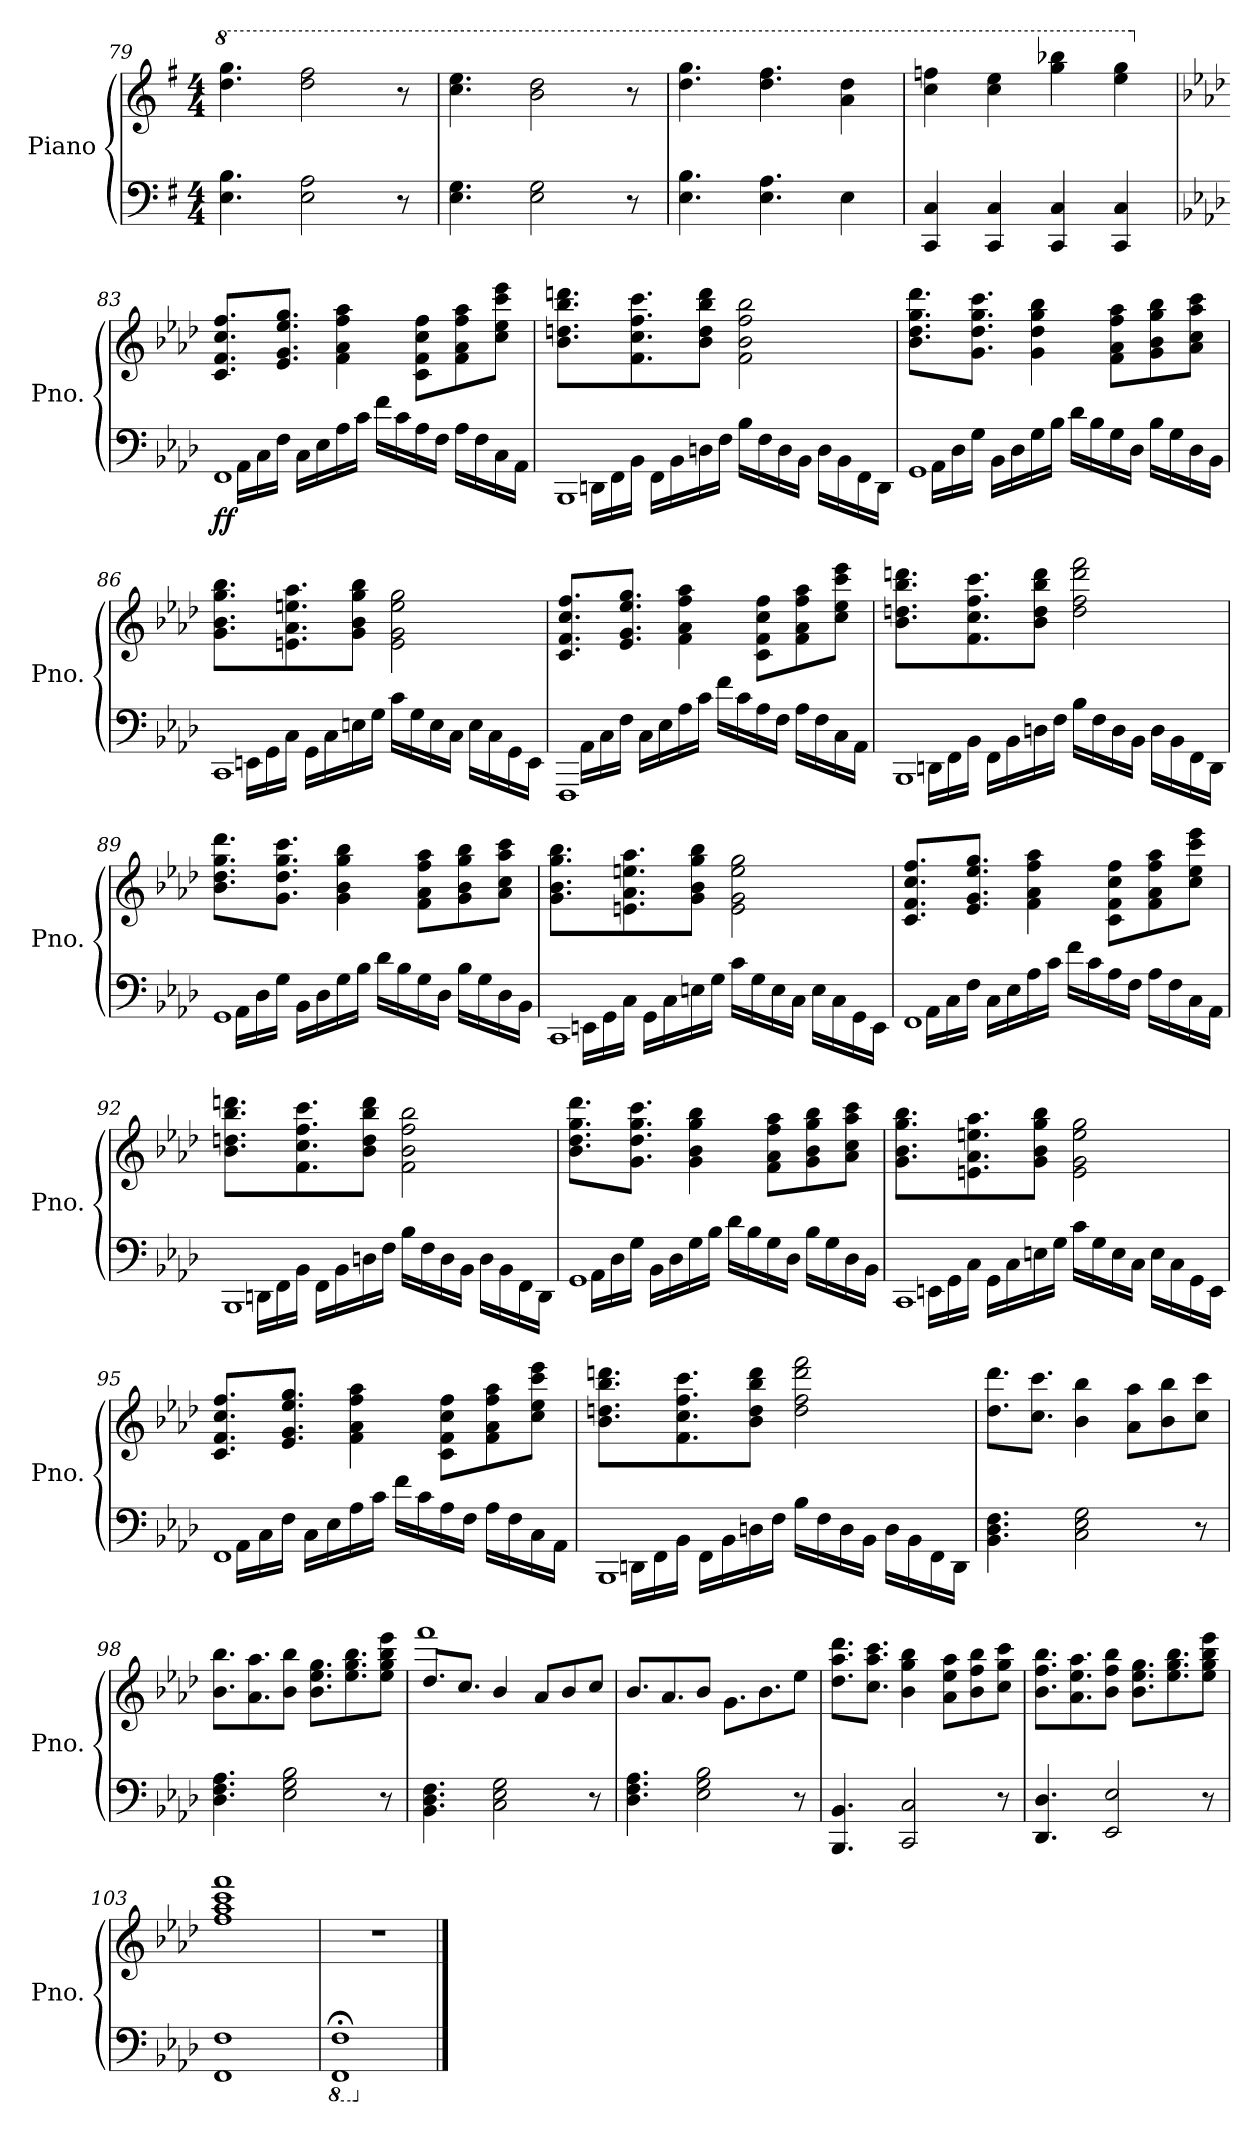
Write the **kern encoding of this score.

**kern	**kern	**dynam
*part1	*part1	*part1
*staff2	*staff1	*staff1/2
*I"Piano	*	*
*I'Pno.	*	*
*clefF4	*clefG2	*
*k[f#]	*k[f#]	*
*M4/4	*M4/4	*
*	*8va	*
=79	=79	=79
4.E\ 4.B\	4.ddd\ 4.ggg\	.
2E\ 2A\	2ddd\ 2fff#\	.
8r	8r	.
!!LO:LB:g=z
=80	=80	=80
4.E\ 4.G\	4.ccc\ 4.eee\	.
2E\ 2G\	2bb\ 2ddd\	.
8r	8r	.
=81	=81	=81
4.E\ 4.B\	4.ddd\ 4.ggg\	.
4.E\ 4.A\	4.ddd\ 4.fff#\	.
4E\	4aa\ 4ddd\	.
=82	=82	=82
4CC/ 4C/	4ccc\ 4fffn\	.
4CC/ 4C/	4ccc\ 4eee\	.
4CC/ 4C/	4ggg\ 4bbb-X\	.
4CC/ 4C/	4eee\ 4ggg\	.
=83	=83	=83
*k[b-e-a-d-]	*k[b-e-a-d-]	*
*^	*	*
*	*	*X8va	*
!	!	!	!LO:DY:b=2
1FF	16ryy	8.c/ 8.f/ 8.cc/ 8.ff/L	ff
.	16AA-\LL	.	.
.	16C\	.	.
.	16F\JJ	8.e-/ 8.g/ 8.ee-/ 8.gg/J	.
.	16C\LL	.	.
.	16E-\	.	.
.	16A-\	4f\ 4a-\ 4ff\ 4aa-\	.
.	16c\JJ	.	.
.	16f\LL	.	.
.	16c\	.	.
.	16A-\	8c\ 8f\ 8cc\ 8ff\L	.
.	16F\JJ	.	.
.	16A-\LL	8f\ 8a-\ 8ff\ 8aa-\	.
.	16F\	.	.
.	16C\	8cc\ 8ee-\ 8ccc\ 8eee-\J	.
.	16AA-\JJ	.	.
!!LO:LB:g=z
=84	=84	=84	=84
1BBB-	16ryy	8.b-\ 8.ddn\ 8.bb-\ 8.dddn\L	.
.	16DDn\LL	.	.
.	16FF\	.	.
.	16BB-\JJ	8.f\ 8.cc\ 8.ff\ 8.ccc\	.
.	16FF\LL	.	.
.	16BB-\	.	.
.	16Dn\	8b-\ 8dd\ 8bb-\ 8ddd\J	.
.	16F\JJ	.	.
.	16B-\LL	2f\ 2b-\ 2ff\ 2bb-\	.
.	16F\	.	.
.	16D\	.	.
.	16BB-\JJ	.	.
.	16D\LL	.	.
.	16BB-\	.	.
.	16FF\	.	.
.	16DD\JJ	.	.
=85	=85	=85	=85
1GG	16ryy	8.b-\ 8.dd-\ 8.gg\ 8.ddd-\L	.
.	16AA-\LL	.	.
.	16D-\	.	.
.	16G\JJ	8.g\ 8.dd-\ 8.gg\ 8.ccc\J	.
.	16BB-\LL	.	.
.	16D-\	.	.
.	16G\	4g\ 4dd-\ 4gg\ 4bb-\	.
.	16B-\JJ	.	.
.	16d-\LL	.	.
.	16B-\	.	.
.	16G\	8f\ 8a-\ 8ff\ 8aa-\L	.
.	16D-\JJ	.	.
.	16B-\LL	8g\ 8b-\ 8gg\ 8bb-\	.
.	16G\	.	.
.	16D-\	8a-\ 8cc\ 8aa-\ 8ccc\J	.
.	16BB-\JJ	.	.
!!LO:LB:g=z
=86	=86	=86	=86
1CC	16ryy	8.g\ 8.b-\ 8.gg\ 8.bb-\L	.
.	16EEn\LL	.	.
.	16GG\	.	.
.	16C\JJ	8.en\ 8.a-\ 8.een\ 8.aa-\	.
.	16GG\LL	.	.
.	16C\	.	.
.	16En\	8g\ 8b-\ 8gg\ 8bb-\J	.
.	16G\JJ	.	.
.	16c\LL	2e\ 2g\ 2ee\ 2gg\	.
.	16G\	.	.
.	16E\	.	.
.	16C\JJ	.	.
.	16E\LL	.	.
.	16C\	.	.
.	16GG\	.	.
.	16EE\JJ	.	.
=87	=87	=87	=87
1FFF	16ryy	8.c/ 8.f/ 8.cc/ 8.ff/L	.
.	16AA-\LL	.	.
.	16C\	.	.
.	16F\JJ	8.e-/ 8.g/ 8.ee-/ 8.gg/J	.
.	16C\LL	.	.
.	16E-\	.	.
.	16A-\	4f\ 4a-\ 4ff\ 4aa-\	.
.	16c\JJ	.	.
.	16f\LL	.	.
.	16c\	.	.
.	16A-\	8c\ 8f\ 8cc\ 8ff\L	.
.	16F\JJ	.	.
.	16A-\LL	8f\ 8a-\ 8ff\ 8aa-\	.
.	16F\	.	.
.	16C\	8cc\ 8ee-\ 8ccc\ 8eee-\J	.
.	16AA-\JJ	.	.
!!LO:LB:g=z
=88	=88	=88	=88
1BBB-	16ryy	8.b-\ 8.ddn\ 8.bb-\ 8.dddn\L	.
.	16DDn\LL	.	.
.	16FF\	.	.
.	16BB-\JJ	8.f\ 8.cc\ 8.ff\ 8.ccc\	.
.	16FF\LL	.	.
.	16BB-\	.	.
.	16Dn\	8b-\ 8dd\ 8bb-\ 8ddd\J	.
.	16F\JJ	.	.
.	16B-\LL	2dd\ 2ff\ 2ddd\ 2fff\	.
.	16F\	.	.
.	16D\	.	.
.	16BB-\JJ	.	.
.	16D\LL	.	.
.	16BB-\	.	.
.	16FF\	.	.
.	16DD\JJ	.	.
=89	=89	=89	=89
1GG	16ryy	8.b-\ 8.dd-\ 8.gg\ 8.ddd-\L	.
.	16AA-\LL	.	.
.	16D-\	.	.
.	16G\JJ	8.g\ 8.dd-\ 8.gg\ 8.ccc\J	.
.	16BB-\LL	.	.
.	16D-\	.	.
.	16G\	4g\ 4b-\ 4gg\ 4bb-\	.
.	16B-\JJ	.	.
.	16d-\LL	.	.
.	16B-\	.	.
.	16G\	8f\ 8a-\ 8ff\ 8aa-\L	.
.	16D-\JJ	.	.
.	16B-\LL	8g\ 8b-\ 8gg\ 8bb-\	.
.	16G\	.	.
.	16D-\	8a-\ 8cc\ 8aa-\ 8ccc\J	.
.	16BB-\JJ	.	.
!!LO:PB:g=z
=90	=90	=90	=90
1CC	16ryy	8.g\ 8.b-\ 8.gg\ 8.bb-\L	.
.	16EEn\LL	.	.
.	16GG\	.	.
.	16C\JJ	8.en\ 8.a-\ 8.een\ 8.aa-\	.
.	16GG\LL	.	.
.	16C\	.	.
.	16En\	8g\ 8b-\ 8gg\ 8bb-\J	.
.	16G\JJ	.	.
.	16c\LL	2e\ 2g\ 2ee\ 2gg\	.
.	16G\	.	.
.	16E\	.	.
.	16C\JJ	.	.
.	16E\LL	.	.
.	16C\	.	.
.	16GG\	.	.
.	16EE\JJ	.	.
=91	=91	=91	=91
1FF	16ryy	8.c/ 8.f/ 8.cc/ 8.ff/L	.
.	16AA-\LL	.	.
.	16C\	.	.
.	16F\JJ	8.e-/ 8.g/ 8.ee-/ 8.gg/J	.
.	16C\LL	.	.
.	16E-\	.	.
.	16A-\	4f\ 4a-\ 4ff\ 4aa-\	.
.	16c\JJ	.	.
.	16f\LL	.	.
.	16c\	.	.
.	16A-\	8c\ 8f\ 8cc\ 8ff\L	.
.	16F\JJ	.	.
.	16A-\LL	8f\ 8a-\ 8ff\ 8aa-\	.
.	16F\	.	.
.	16C\	8cc\ 8ee-\ 8ccc\ 8eee-\J	.
.	16AA-\JJ	.	.
!!LO:LB:g=z
=92	=92	=92	=92
1BBB-	16ryy	8.b-\ 8.ddn\ 8.bb-\ 8.dddn\L	.
.	16DDn\LL	.	.
.	16FF\	.	.
.	16BB-\JJ	8.f\ 8.cc\ 8.ff\ 8.ccc\	.
.	16FF\LL	.	.
.	16BB-\	.	.
.	16Dn\	8b-\ 8dd\ 8bb-\ 8ddd\J	.
.	16F\JJ	.	.
.	16B-\LL	2f\ 2b-\ 2ff\ 2bb-\	.
.	16F\	.	.
.	16D\	.	.
.	16BB-\JJ	.	.
.	16D\LL	.	.
.	16BB-\	.	.
.	16FF\	.	.
.	16DD\JJ	.	.
=93	=93	=93	=93
1GG	16ryy	8.b-\ 8.dd-\ 8.gg\ 8.ddd-\L	.
.	16AA-\LL	.	.
.	16D-\	.	.
.	16G\JJ	8.g\ 8.dd-\ 8.gg\ 8.ccc\J	.
.	16BB-\LL	.	.
.	16D-\	.	.
.	16G\	4g\ 4b-\ 4gg\ 4bb-\	.
.	16B-\JJ	.	.
.	16d-\LL	.	.
.	16B-\	.	.
.	16G\	8f\ 8a-\ 8ff\ 8aa-\L	.
.	16D-\JJ	.	.
.	16B-\LL	8g\ 8b-\ 8gg\ 8bb-\	.
.	16G\	.	.
.	16D-\	8a-\ 8cc\ 8aa-\ 8ccc\J	.
.	16BB-\JJ	.	.
!!LO:LB:g=z
=94	=94	=94	=94
1CC	16ryy	8.g\ 8.b-\ 8.gg\ 8.bb-\L	.
.	16EEn\LL	.	.
.	16GG\	.	.
.	16C\JJ	8.en\ 8.a-\ 8.een\ 8.aa-\	.
.	16GG\LL	.	.
.	16C\	.	.
.	16En\	8g\ 8b-\ 8gg\ 8bb-\J	.
.	16G\JJ	.	.
.	16c\LL	2e\ 2g\ 2ee\ 2gg\	.
.	16G\	.	.
.	16E\	.	.
.	16C\JJ	.	.
.	16E\LL	.	.
.	16C\	.	.
.	16GG\	.	.
.	16EE\JJ	.	.
=95	=95	=95	=95
1FF	16ryy	8.c/ 8.f/ 8.cc/ 8.ff/L	.
.	16AA-\LL	.	.
.	16C\	.	.
.	16F\JJ	8.e-/ 8.g/ 8.ee-/ 8.gg/J	.
.	16C\LL	.	.
.	16E-\	.	.
.	16A-\	4f\ 4a-\ 4ff\ 4aa-\	.
.	16c\JJ	.	.
.	16f\LL	.	.
.	16c\	.	.
.	16A-\	8c\ 8f\ 8cc\ 8ff\L	.
.	16F\JJ	.	.
.	16A-\LL	8f\ 8a-\ 8ff\ 8aa-\	.
.	16F\	.	.
.	16C\	8cc\ 8ee-\ 8ccc\ 8eee-\J	.
.	16AA-\JJ	.	.
!!LO:LB:g=z
=96	=96	=96	=96
1BBB-	16ryy	8.b-\ 8.ddn\ 8.bb-\ 8.dddn\L	.
.	16DDn\LL	.	.
.	16FF\	.	.
.	16BB-\JJ	8.f\ 8.cc\ 8.ff\ 8.ccc\	.
.	16FF\LL	.	.
.	16BB-\	.	.
.	16Dn\	8b-\ 8dd\ 8bb-\ 8ddd\J	.
.	16F\JJ	.	.
.	16B-\LL	2dd\ 2ff\ 2ddd\ 2fff\	.
.	16F\	.	.
.	16D\	.	.
.	16BB-\JJ	.	.
.	16D\LL	.	.
.	16BB-\	.	.
.	16FF\	.	.
.	16DD\JJ	.	.
*v	*v	*	*
=97	=97	=97
4.BB-\ 4.D-\ 4.F\	8.dd-\ 8.ddd-\L	.
.	8.cc\ 8.ccc\J	.
2C\ 2E-\ 2G\	4b-\ 4bb-\	.
.	8a-\ 8aa-\L	.
.	8b-\ 8bb-\	.
8r	8cc\ 8ccc\J	.
=98	=98	=98
4.D-\ 4.F\ 4.A-\	8.b-\ 8.bb-\L	.
.	8.a-\ 8.aa-\	.
2E-\ 2G\ 2B-\	8b-\ 8bb-\J	.
.	8.b-\ 8.ee-\ 8.gg\L	.
.	8.ee-\ 8.gg\ 8.bb-\	.
8r	8ee-\ 8gg\ 8bb-\ 8eee-\J	.
=99	=99	=99
*	*^	*
4.BB-\ 4.D-\ 4.F\	8.dd-/L	1fff	.
.	8.cc/J	.	.
2C\ 2E-\ 2G\	4b-/	.	.
.	8a-/L	.	.
.	8b-/	.	.
8r	8cc/J	.	.
*	*v	*v	*
!!LO:LB:g=z
=100	=100	=100
4.D-\ 4.F\ 4.A-\	8.b-/L	.
.	8.a-/	.
2E-\ 2G\ 2B-\	8b-/J	.
.	8.g\L	.
.	8.b-\	.
8r	8ee-\J	.
=101	=101	=101
4.BBB-/ 4.BB-/	8.dd-\ 8.aa-\ 8.ddd-\L	.
.	8.cc\ 8.aa-\ 8.ccc\J	.
2CC/ 2C/	4b-\ 4gg\ 4bb-\	.
.	8a-\ 8ee-\ 8aa-\L	.
.	8b-\ 8ff\ 8bb-\	.
8r	8cc\ 8gg\ 8ccc\J	.
=102	=102	=102
*	*MM135	*
4.DD-/ 4.D-/	8.b-\ 8.ff\ 8.bb-\L	.
*	*MM120	*
.	8.a-\ 8.ee-\ 8.aa-\	.
2EE-/ 2E-/	8b-\ 8ff\ 8bb-\J	.
*	*MM110	*
.	8.b-\ 8.ee-\ 8.gg\L	.
*	*MM100	*
.	8.ee-\ 8.gg\ 8.bb-\	.
*	*MM90	*
8r	8ee-\ 8gg\ 8bb-\ 8eee-\J	.
=103	=103	=103
1FF 1F	1ff 1aa- 1ccc 1fff	.
=104	=104	=104
*8ba	*	*
1FFF;< 1FF;<	1r	.
*X8ba	*	*
==	==	==
*-	*-	*-
